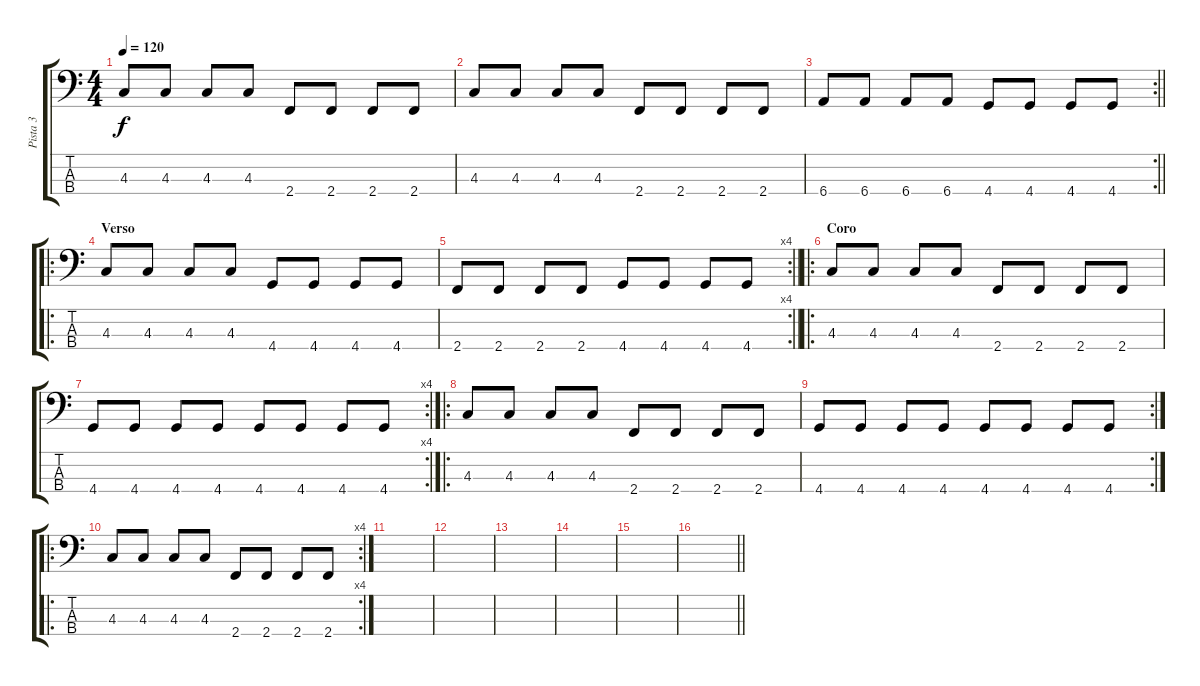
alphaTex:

\track ("Pista 3" "Pista 3") {instrument electricbassfinger}
\staff {score tabs}
\tuning (Gb2 Db2 Ab1 Eb1) {hide}
\ts (4 4)
\tempo 120
\clef f4
\ks c
4.3.8{dy f} 4.3.8 4.3.8 4.3.8 2.4.8 2.4.8 2.4.8 2.4.8 |
4.3.8 4.3.8 4.3.8 4.3.8 2.4.8 2.4.8 2.4.8 2.4.8 |
\rc 2
\barLineRight lightlight
6.4.8 6.4.8 6.4.8 6.4.8 4.4.8 4.4.8 4.4.8 4.4.8 |
\ro
\section ("" "Verso")
4.3.8 4.3.8 4.3.8 4.3.8 4.4.8 4.4.8 4.4.8 4.4.8 |
\rc 4
\barLineRight lightlight
2.4.8 2.4.8 2.4.8 2.4.8 4.4.8 4.4.8 4.4.8 4.4.8 |
\ro
\section ("" "Coro")
4.3.8 4.3.8 4.3.8 4.3.8 2.4.8 2.4.8 2.4.8 2.4.8 |
\rc 4
4.4.8 4.4.8 4.4.8 4.4.8 4.4.8 4.4.8 4.4.8 4.4.8 |
\ro
4.3.8 4.3.8 4.3.8 4.3.8 2.4.8 2.4.8 2.4.8 2.4.8 |
\rc 2
4.4.8 4.4.8 4.4.8 4.4.8 4.4.8 4.4.8 4.4.8 4.4.8 |
\ro
\rc 4
4.3.8 4.3.8 4.3.8 4.3.8 2.4.8 2.4.8 2.4.8 2.4.8 |
|
|
|
|
|
\barLineRight lightlight
